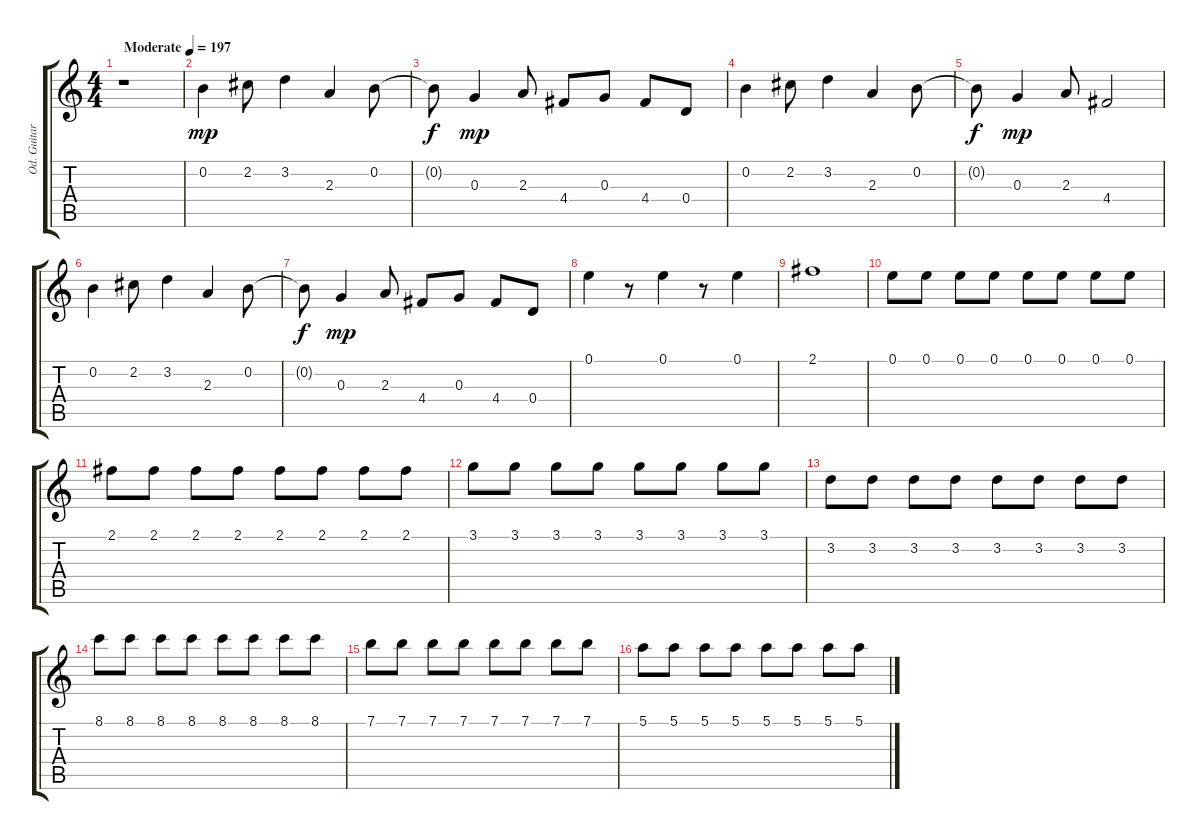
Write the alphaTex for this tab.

\track ("Od. Guitar 1" "Od. Guitar") {instrument overdrivenguitar}
\staff {score tabs}
\tuning (E4 B3 G3 D3 A2 E2) {hide}
\ts (4 4)
\tempo (197 "Moderate")
\clef g2
\ks c
r.1{dy mp instrument overdrivenguitar} |
0.2.4 2.2.8 3.2.4 2.3.4 0.2.8 |
0.2{t}.8{dy f} 0.3.4{dy mp} 2.3.8 4.4.8 0.3.8 4.4.8 0.4.8 |
0.2.4 2.2.8 3.2.4 2.3.4 0.2.8 |
0.2{t}.8{dy f} 0.3.4{dy mp} 2.3.8 4.4.2 |
0.2.4 2.2.8 3.2.4 2.3.4 0.2.8 |
0.2{t}.8{dy f} 0.3.4{dy mp} 2.3.8 4.4.8 0.3.8 4.4.8 0.4.8 |
0.1.4 r.8 0.1.4 r.8 0.1.4 |
2.1.1 |
0.1.8 0.1.8 0.1.8 0.1.8 0.1.8 0.1.8 0.1.8 0.1.8 |
2.1.8 2.1.8 2.1.8 2.1.8 2.1.8 2.1.8 2.1.8 2.1.8 |
3.1.8 3.1.8 3.1.8 3.1.8 3.1.8 3.1.8 3.1.8 3.1.8 |
3.2.8 3.2.8 3.2.8 3.2.8 3.2.8 3.2.8 3.2.8 3.2.8 |
8.1.8 8.1.8 8.1.8 8.1.8 8.1.8 8.1.8 8.1.8 8.1.8 |
7.1.8 7.1.8 7.1.8 7.1.8 7.1.8 7.1.8 7.1.8 7.1.8 |
5.1.8 5.1.8 5.1.8 5.1.8 5.1.8 5.1.8 5.1.8 5.1.8
